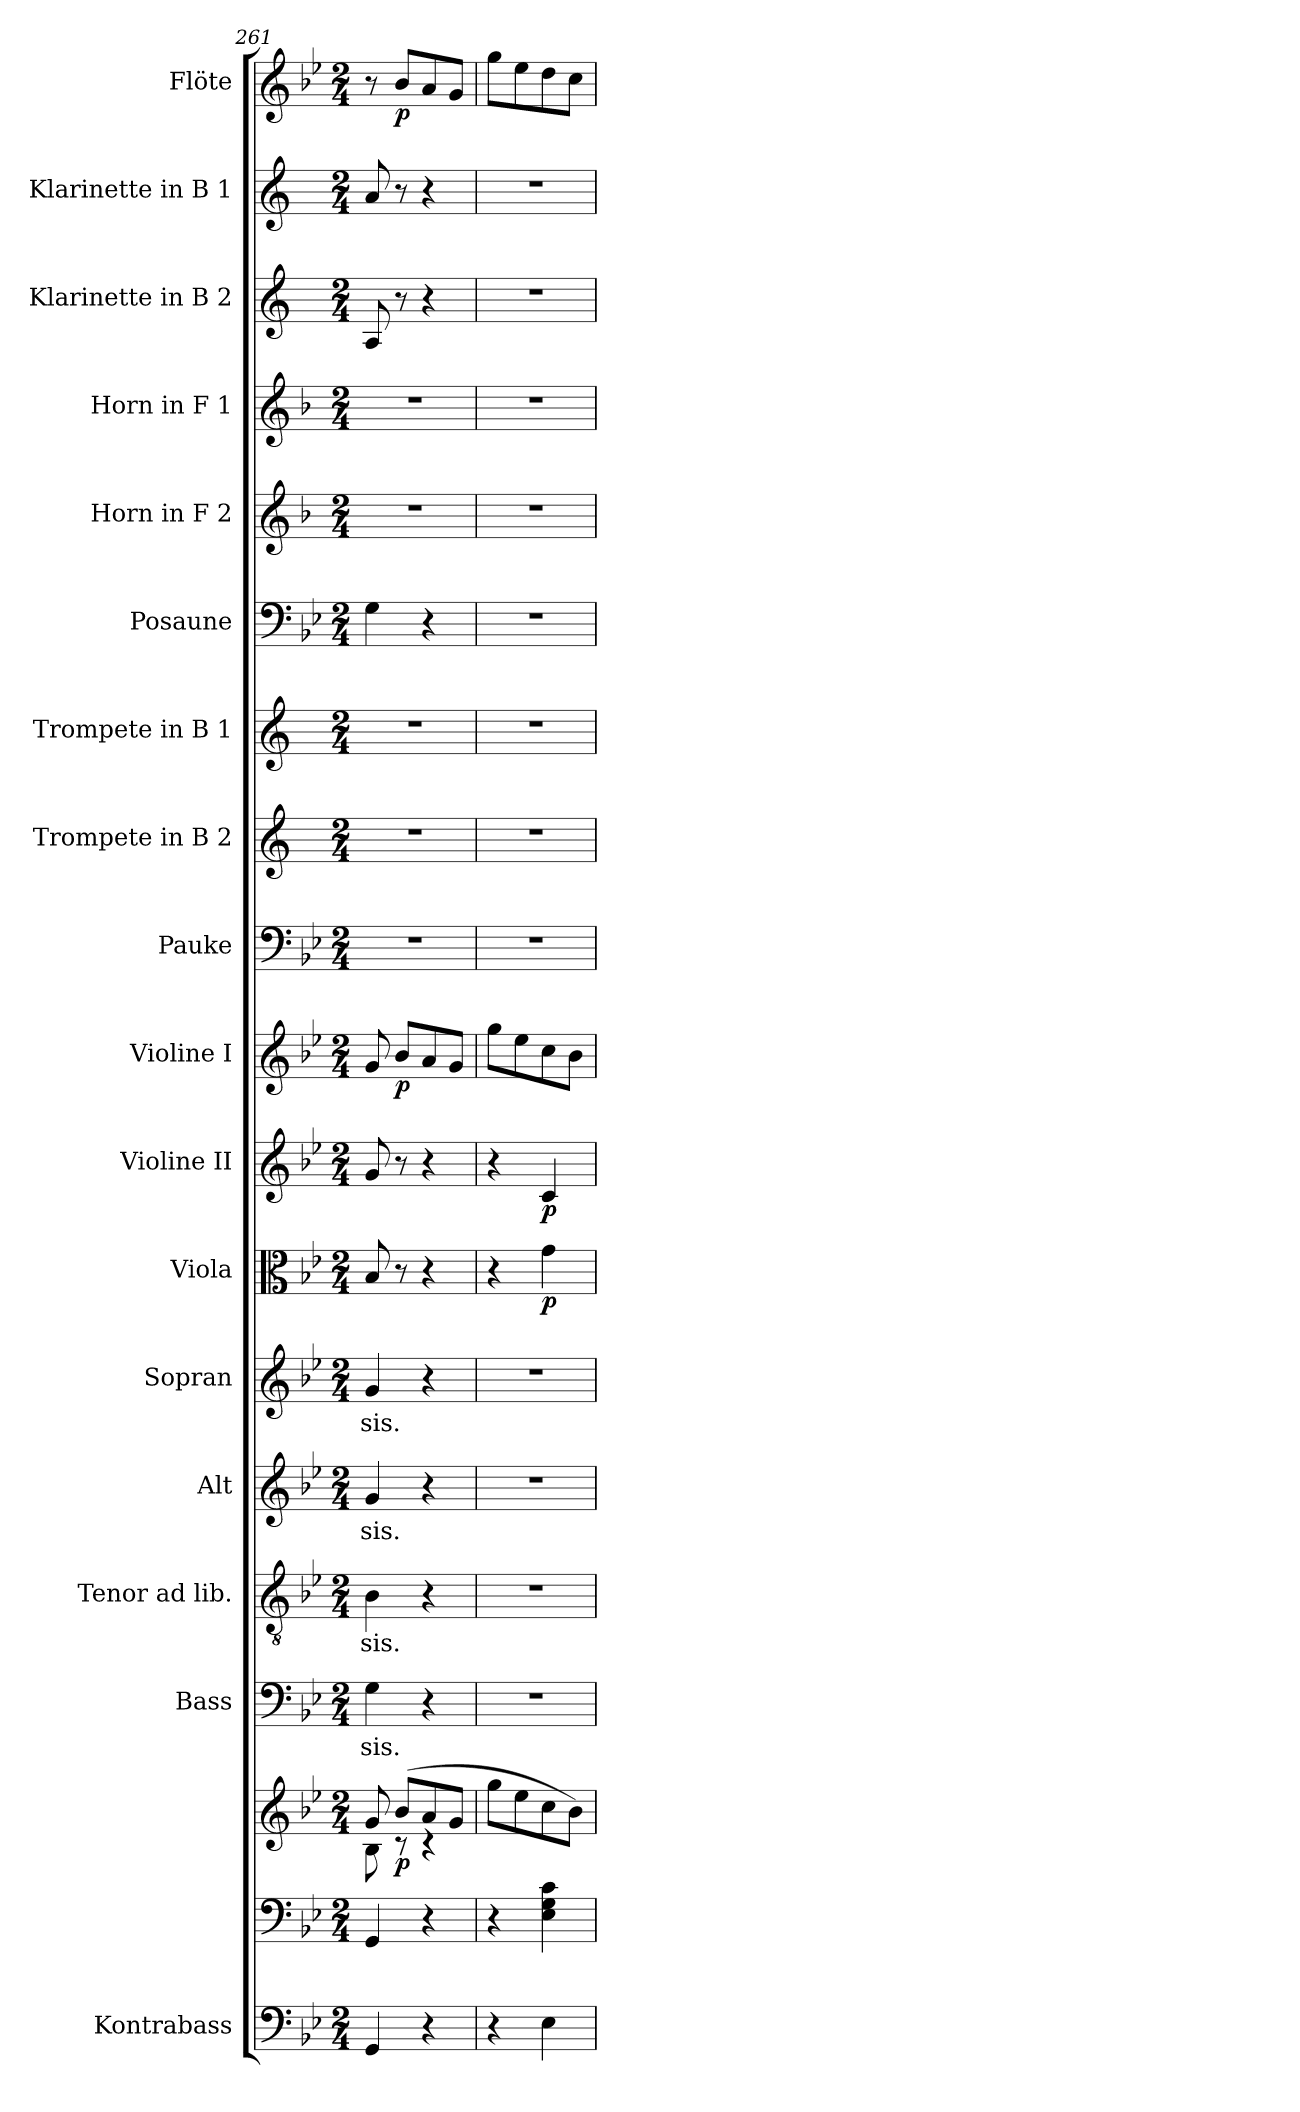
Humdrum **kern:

**kern	**kern	**kern	**dynam	**kern	**text	**kern	**text	**kern	**text	**kern	**text	**kern	**dynam	**kern	**dynam	**kern	**dynam	**kern	**kern	**kern	**kern	**kern	**kern	**kern	**kern	**kern	**dynam
*part18	*part17	*part17	*part17	*part16	*part16	*part15	*part15	*part14	*part14	*part13	*part13	*part12	*part12	*part11	*part11	*part10	*part10	*part9	*part8	*part7	*part6	*part5	*part4	*part3	*part2	*part1	*part1
*staff19	*staff18	*staff17	*staff17/18	*staff16	*staff16	*staff15	*staff15	*staff14	*staff14	*staff13	*staff13	*staff12	*staff12	*staff11	*staff11	*staff10	*staff10	*staff9	*staff8	*staff7	*staff6	*staff5	*staff4	*staff3	*staff2	*staff1	*staff1
*I"Kontrabass	*	*	*	*I"Bass	*	*I"Tenor ad lib.	*	*I"Alt	*	*I"Sopran	*	*I"Viola	*	*I"Violine II	*	*I"Violine I	*	*I"Pauke	*I"Trompete in B 2	*I"Trompete in B 1	*I"Posaune	*I"Horn in F 2	*I"Horn in F 1	*I"Klarinette in B 2	*I"Klarinette in B 1	*I"Flöte	*
*I'Kb.	*	*	*	*I'B	*	*I'T	*	*I'A	*	*I'S	*	*I'Vla.	*	*I'Vl. II	*	*I'Vl. I	*	*I'Pk.	*	*	*I'Pos.	*I'Hrn. 2	*I'Hrn. 1	*	*	*I'Fl.	*
*clefF4	*clefF4	*clefG2	*	*clefF4	*	*clefGv2	*	*clefG2	*	*clefG2	*	*clefC3	*	*clefG2	*	*clefG2	*	*clefF4	*clefG2	*clefG2	*clefF4	*clefG2	*clefG2	*clefG2	*clefG2	*clefG2	*
*ITrd7c12	*	*	*	*	*	*	*	*	*	*	*	*	*	*	*	*	*	*	*ITrd1c2	*ITrd1c2	*	*ITrd4c7	*ITrd4c7	*ITrd1c2	*ITrd1c2	*	*
*k[b-e-]	*k[b-e-]	*k[b-e-]	*	*k[b-e-]	*	*k[b-e-]	*	*k[b-e-]	*	*k[b-e-]	*	*k[b-e-]	*	*k[b-e-]	*	*k[b-e-]	*	*k[b-e-]	*k[b-e-]	*k[b-e-]	*k[b-e-]	*k[b-e-]	*k[b-e-]	*k[b-e-]	*k[b-e-]	*k[b-e-]	*
*B-:	*B-:	*B-:	*	*B-:	*	*B-:	*	*B-:	*	*B-:	*	*B-:	*	*B-:	*	*B-:	*	*B-:	*B-:	*B-:	*B-:	*B-:	*B-:	*B-:	*B-:	*B-:	*
*M2/4	*M2/4	*M2/4	*	*M2/4	*	*M2/4	*	*M2/4	*	*M2/4	*	*M2/4	*	*M2/4	*	*M2/4	*	*M2/4	*M2/4	*M2/4	*M2/4	*M2/4	*M2/4	*M2/4	*M2/4	*M2/4	*
=261	=261	=261	=261	=261	=261	=261	=261	=261	=261	=261	=261	=261	=261	=261	=261	=261	=261	=261	=261	=261	=261	=261	=261	=261	=261	=261	=261
*	*	*^	*	*	*	*	*	*	*	*	*	*	*	*	*	*	*	*	*	*	*	*	*	*	*	*	*
!	!	!	!	!	!	!LO:LY:b	!	!LO:LY:b	!	!LO:LY:b	!	!LO:LY:b	!	!	!	!	!	!	!	!	!	!	!	!	!	!	!	!
4GGG/	4GG/	8g/	8B-\	.	4G\	-sis.	4B-\	-sis.	4g/	-sis.	4g/	-sis.	8B-/	.	8g/	.	8g/	.	2r	2r	2r	4G\	2r	2r	8G/	8g/	8r	.
!	!	!	!	!LO:DY:b	!	!	!	!	!	!	!	!	!	!	!	!	!	!LO:DY:b	!	!	!	!	!	!	!	!	!	!LO:DY:b
.	.	(>8b-/L	8rc	p	.	.	.	.	.	.	.	.	8r	.	8r	.	8b-/L	p	.	.	.	.	.	.	8r	8r	8b-/L	p
4r	4r	8a/	4rc	.	4r	.	4r	.	4r	.	4r	.	4r	.	4r	.	8a/	.	.	.	.	4r	.	.	4r	4r	8a/	.
.	.	8g/J	.	.	.	.	.	.	.	.	.	.	.	.	.	.	8g/J	.	.	.	.	.	.	.	.	.	8g/J	.
*	*	*v	*v	*	*	*	*	*	*	*	*	*	*	*	*	*	*	*	*	*	*	*	*	*	*	*	*	*
=262	=262	=262	=262	=262	=262	=262	=262	=262	=262	=262	=262	=262	=262	=262	=262	=262	=262	=262	=262	=262	=262	=262	=262	=262	=262	=262	=262
4r	4r	8gg\L	.	2r	.	2r	.	2r	.	2r	.	4r	.	4r	.	8gg\L	.	2r	2r	2r	2r	2r	2r	2r	2r	8gg\L	.
.	.	8ee-\	.	.	.	.	.	.	.	.	.	.	.	.	.	8ee-\	.	.	.	.	.	.	.	.	.	8ee-\	.
!	!	!	!	!	!	!	!	!	!	!	!	!	!LO:DY:b	!	!LO:DY:b	!	!	!	!	!	!	!	!	!	!	!	!
4EE-\	4E-\ 4G\ 4c\	8cc\	.	.	.	.	.	.	.	.	.	4g\	p	4c/	p	8cc\	.	.	.	.	.	.	.	.	.	8dd\	.
.	.	8b-\J)	.	.	.	.	.	.	.	.	.	.	.	.	.	8b-\J	.	.	.	.	.	.	.	.	.	8cc\J	.
=	=	=	=	=	=	=	=	=	=	=	=	=	=	=	=	=	=	=	=	=	=	=	=	=	=	=	=
*-	*-	*-	*-	*-	*-	*-	*-	*-	*-	*-	*-	*-	*-	*-	*-	*-	*-	*-	*-	*-	*-	*-	*-	*-	*-	*-	*-
